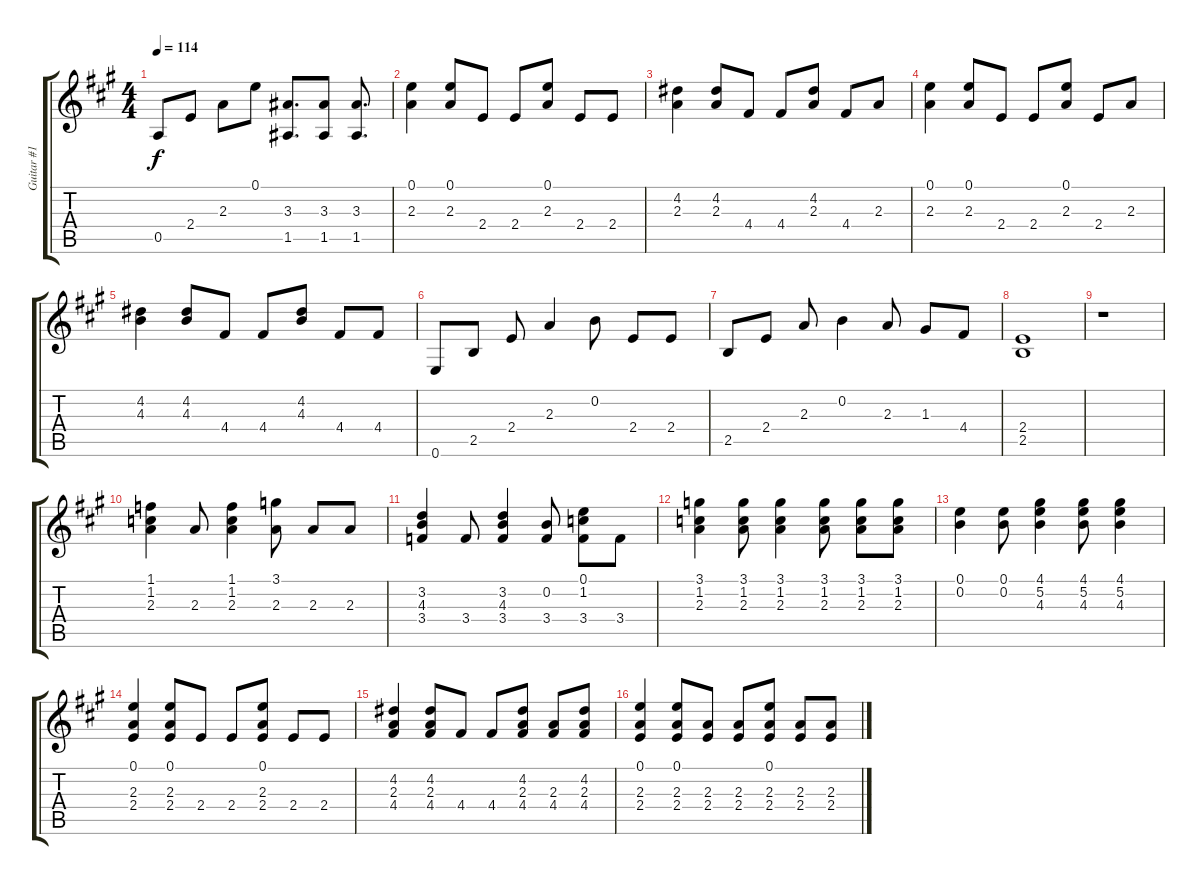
\track ("Guitar #1" "Guitar #1") {instrument acousticguitarnylon}
\staff {score tabs}
\tuning (E4 B3 G3 D3 A2 E2) {hide}
\ts (4 4)
\tempo 114
\clef g2
\ks a
0.5.8{dy f} 2.4.8 2.3.8 0.1.8 (3.3 1.5).8{d} (3.3 1.5).8 (3.3 1.5).8{d} |
(0.1 2.3).4 (0.1 2.3).8 2.4.8 2.4.8 (0.1 2.3).8 2.4.8 2.4.8 |
(4.2 2.3).4 (4.2 2.3).8 4.4.8 4.4.8 (4.2 2.3).8 4.4.8 2.3.8 |
(0.1 2.3).4 (0.1 2.3).8 2.4.8 2.4.8 (0.1 2.3).8 2.4.8 2.3.8 |
(4.2 4.3).4 (4.2 4.3).8 4.4.8 4.4.8 (4.2 4.3).8 4.4.8 4.4.8 |
0.6.8 2.5.8 2.4.8 2.3.4 0.2.8 2.4.8 2.4.8 |
2.5.8 2.4.8 2.3.8 0.2.4 2.3.8 1.3.8 4.4.8 |
(2.4 2.5).1 |
r.1 |
(1.1 1.2 2.3).4 2.3.8 (1.1 1.2 2.3).4 (3.1 2.3).8 2.3.8 2.3.8 |
(3.2 4.3 3.4).4 3.4.8 (3.2 4.3 3.4).4 (0.2 3.4).8 (0.1 1.2 3.4).8 3.4.8 |
(3.1 1.2 2.3).4 (3.1 1.2 2.3).8 (3.1 1.2 2.3).4 (3.1 1.2 2.3).8 (3.1 1.2 2.3).8 (3.1 1.2 2.3).8 |
(0.1 0.2).4 (0.1 0.2).8 (4.1 5.2 4.3).4 (4.1 5.2 4.3).8 (4.1 5.2 4.3).4 |
(0.1 2.3 2.4).4 (0.1 2.3 2.4).8 2.4.8 2.4.8 (0.1 2.3 2.4).8 2.4.8 2.4.8 |
(4.2 2.3 4.4).4 (4.2 2.3 4.4).8 4.4.8 4.4.8 (4.2 2.3 4.4).8 (2.3 4.4).8 (4.2 2.3 4.4).8 |
(0.1 2.3 2.4).4 (0.1 2.3 2.4).8 (2.3 2.4).8 (2.3 2.4).8 (0.1 2.3 2.4).8 (2.3 2.4).8 (2.3 2.4).8
